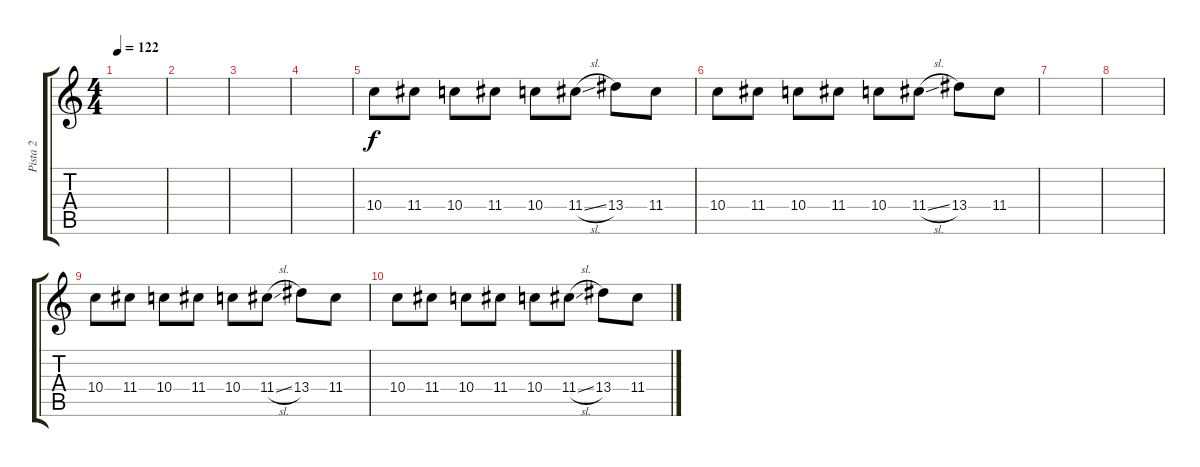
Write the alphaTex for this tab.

\track ("Pista 2" "Pista 2") {instrument distortionguitar}
\staff {score tabs}
\tuning (E4 B3 G3 D3 A2 E2) {hide}
\ts (4 4)
\tempo 122
\clef g2
\ks c
|
|
|
|
10.4.8 11.4.8 10.4.8 11.4.8 10.4.8 11.4{sl}.8 13.4.8 11.4.8 |
10.4.8 11.4.8 10.4.8 11.4.8 10.4.8 11.4{sl}.8 13.4.8 11.4.8 |
|
|
10.4.8 11.4.8 10.4.8 11.4.8 10.4.8 11.4{sl}.8 13.4.8 11.4.8 |
10.4.8 11.4.8 10.4.8 11.4.8 10.4.8 11.4{sl}.8 13.4.8 11.4.8
